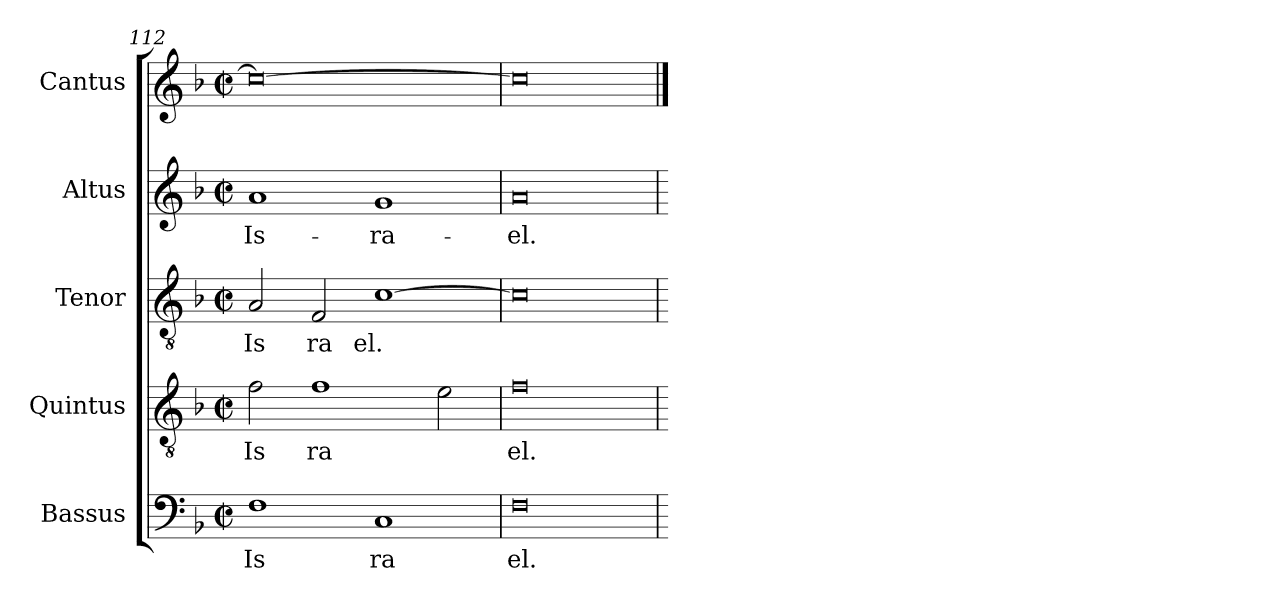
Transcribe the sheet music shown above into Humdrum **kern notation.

**kern	**text	**kern	**text	**kern	**text	**kern	**text	**kern
*part5	*part5	*part4	*part4	*part3	*part3	*part2	*part2	*part1
*staff5	*staff5	*staff4	*staff4	*staff3	*staff3	*staff2	*staff2	*staff1
*I"Bassus	*	*I"Quintus	*	*I"Tenor	*	*I"Altus	*	*I"Cantus
*clefF4	*	*clefGv2	*	*clefGv2	*	*clefG2	*	*clefG2
*k[b-]	*	*k[b-]	*	*k[b-]	*	*k[b-]	*	*k[b-]
*F:	*	*F:	*	*F:	*	*F:	*	*F:
*M2/2	*	*M2/2	*	*M2/2	*	*M2/2	*	*M2/2
*met(c|)	*	*met(c|)	*	*met(c|)	*	*met(c|)	*	*met(c|)
=112	=112	=112	=112	=112	=112	=112	=112	=112
!	!LO:LY:b:cj	!	!LO:LY:b:cj	!	!LO:LY:b:cj	!	!LO:LY:b:cj	!
1F	Is	2f\	Is	2A/	Is	1a	Is-	0cc_>
!	!	!	!LO:LY:b:cj	!	!LO:LY:b:cj	!	!	!
.	.	1f	ra	2F/	ra	.	.	.
!	!LO:LY:b:cj	!	!	!	!LO:LY:b:cj	!	!LO:LY:b:cj	!
1C	ra	.	.	[>1c	el.	1g	-ra-	.
.	.	2e\	.	.	.	.	.	.
=113	=113	=113	=113	=113	=113	=113	=113	=113
!	!LO:LY:b:cj	!	!LO:LY:b:cj	!	!	!	!LO:LY:b:cj	!
0F	el.	0f	el.	0c]	.	0a	-el.	0cc]
=	==	=	==	=	==	=	==	==
*-	*-	*-	*-	*-	*-	*-	*-	*-
